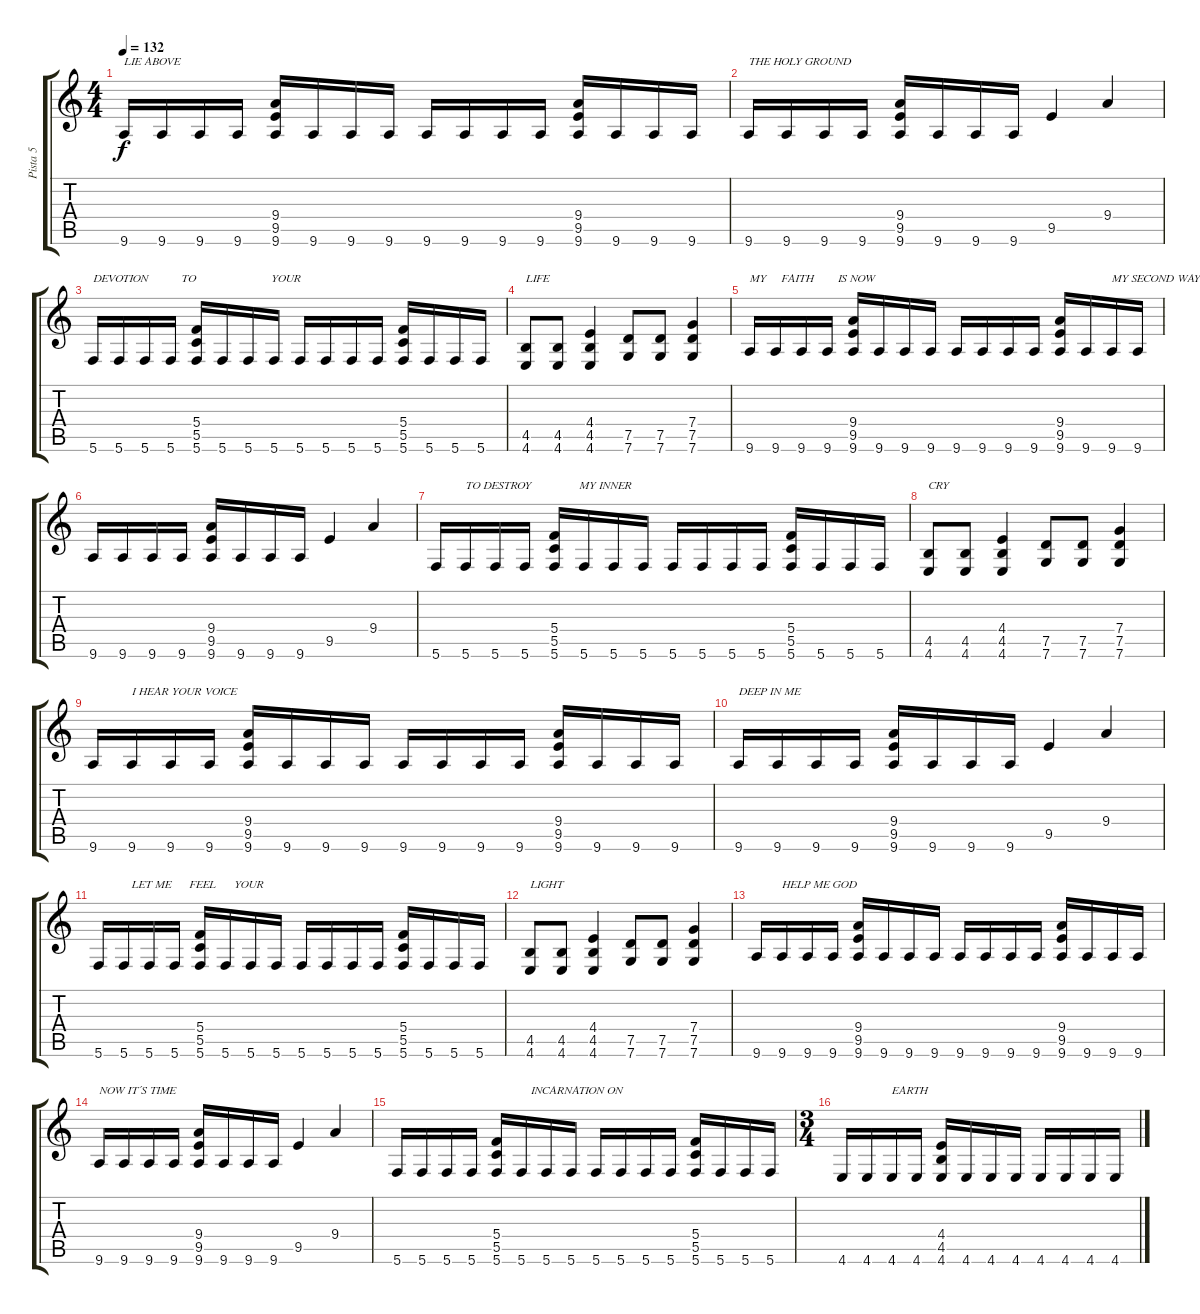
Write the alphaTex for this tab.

\track ("Pista 5" "Pista 5") {instrument distortionguitar}
\staff {score tabs}
\tuning (D4 A3 F3 C3 G2 C2) {hide}
\ts (4 4)
\tempo 132
\clef g2
\ks c
9.6.16{txt "LIE ABOVE" dy f} 9.6.16 9.6.16 9.6.16 (9.4 9.5 9.6).16 9.6.16 9.6.16 9.6.16 9.6.16 9.6.16 9.6.16 9.6.16 (9.4 9.5 9.6).16 9.6.16 9.6.16 9.6.16 |
9.6.16{txt "THE HOLY GROUND"} 9.6.16 9.6.16 9.6.16 (9.4 9.5 9.6).16 9.6.16 9.6.16 9.6.16 9.5.4 9.4.4 |
5.6.16{txt "DEVOTION           TO                         YOUR"} 5.6.16 5.6.16 5.6.16 (5.4 5.5 5.6).16 5.6.16 5.6.16 5.6.16 5.6.16 5.6.16 5.6.16 5.6.16 (5.4 5.5 5.6).16 5.6.16 5.6.16 5.6.16 |
(4.5 4.6).8{txt "LIFE"} (4.5 4.6).8 (4.4 4.5 4.6).4 (7.5 7.6).8 (7.5 7.6).8 (7.4 7.5 7.6).4 |
9.6.16{txt "MY     FAITH        IS NOW"} 9.6.16 9.6.16 9.6.16 (9.4 9.5 9.6).16 9.6.16 9.6.16 9.6.16 9.6.16 9.6.16 9.6.16 9.6.16 (9.4 9.5 9.6).16 9.6.16 9.6.16{txt "MY SECOND WAY"} 9.6.16 |
9.6.16 9.6.16 9.6.16 9.6.16 (9.4 9.5 9.6).16 9.6.16 9.6.16 9.6.16 9.5.4 9.4.4 |
5.6.16 5.6.16{txt "TO DESTROY                MY INNER"} 5.6.16 5.6.16 (5.4 5.5 5.6).16 5.6.16 5.6.16 5.6.16 5.6.16 5.6.16 5.6.16 5.6.16 (5.4 5.5 5.6).16 5.6.16 5.6.16 5.6.16 |
(4.5 4.6).8{txt "CRY"} (4.5 4.6).8 (4.4 4.5 4.6).4 (7.5 7.6).8 (7.5 7.6).8 (7.4 7.5 7.6).4 |
9.6.16 9.6.16{txt "I HEAR YOUR VOICE"} 9.6.16 9.6.16 (9.4 9.5 9.6).16 9.6.16 9.6.16 9.6.16 9.6.16 9.6.16 9.6.16 9.6.16 (9.4 9.5 9.6).16 9.6.16 9.6.16 9.6.16 |
9.6.16{txt "DEEP IN ME"} 9.6.16 9.6.16 9.6.16 (9.4 9.5 9.6).16 9.6.16 9.6.16 9.6.16 9.5.4 9.4.4 |
5.6.16{txt "           LET ME      FEEL      YOUR"} 5.6.16 5.6.16 5.6.16 (5.4 5.5 5.6).16 5.6.16 5.6.16 5.6.16 5.6.16 5.6.16 5.6.16 5.6.16 (5.4 5.5 5.6).16 5.6.16 5.6.16 5.6.16 |
(4.5 4.6).8{txt "LIGHT"} (4.5 4.6).8 (4.4 4.5 4.6).4 (7.5 7.6).8 (7.5 7.6).8 (7.4 7.5 7.6).4 |
9.6.16 9.6.16{txt "HELP ME GOD"} 9.6.16 9.6.16 (9.4 9.5 9.6).16 9.6.16 9.6.16 9.6.16 9.6.16 9.6.16 9.6.16 9.6.16 (9.4 9.5 9.6).16 9.6.16 9.6.16 9.6.16 |
9.6.16{txt "NOW IT´S TIME"} 9.6.16 9.6.16 9.6.16 (9.4 9.5 9.6).16 9.6.16 9.6.16 9.6.16 9.5.4 9.4.4 |
5.6.16 5.6.16 5.6.16{txt "                            INCARNATION ON"} 5.6.16 (5.4 5.5 5.6).16 5.6.16 5.6.16 5.6.16 5.6.16 5.6.16 5.6.16 5.6.16 (5.4 5.5 5.6).16 5.6.16 5.6.16 5.6.16 |
\ts (3 4)
4.6.16 4.6.16 4.6.16{txt "EARTH"} 4.6.16 (4.4 4.5 4.6).16 4.6.16 4.6.16 4.6.16 4.6.16 4.6.16 4.6.16 4.6.16
